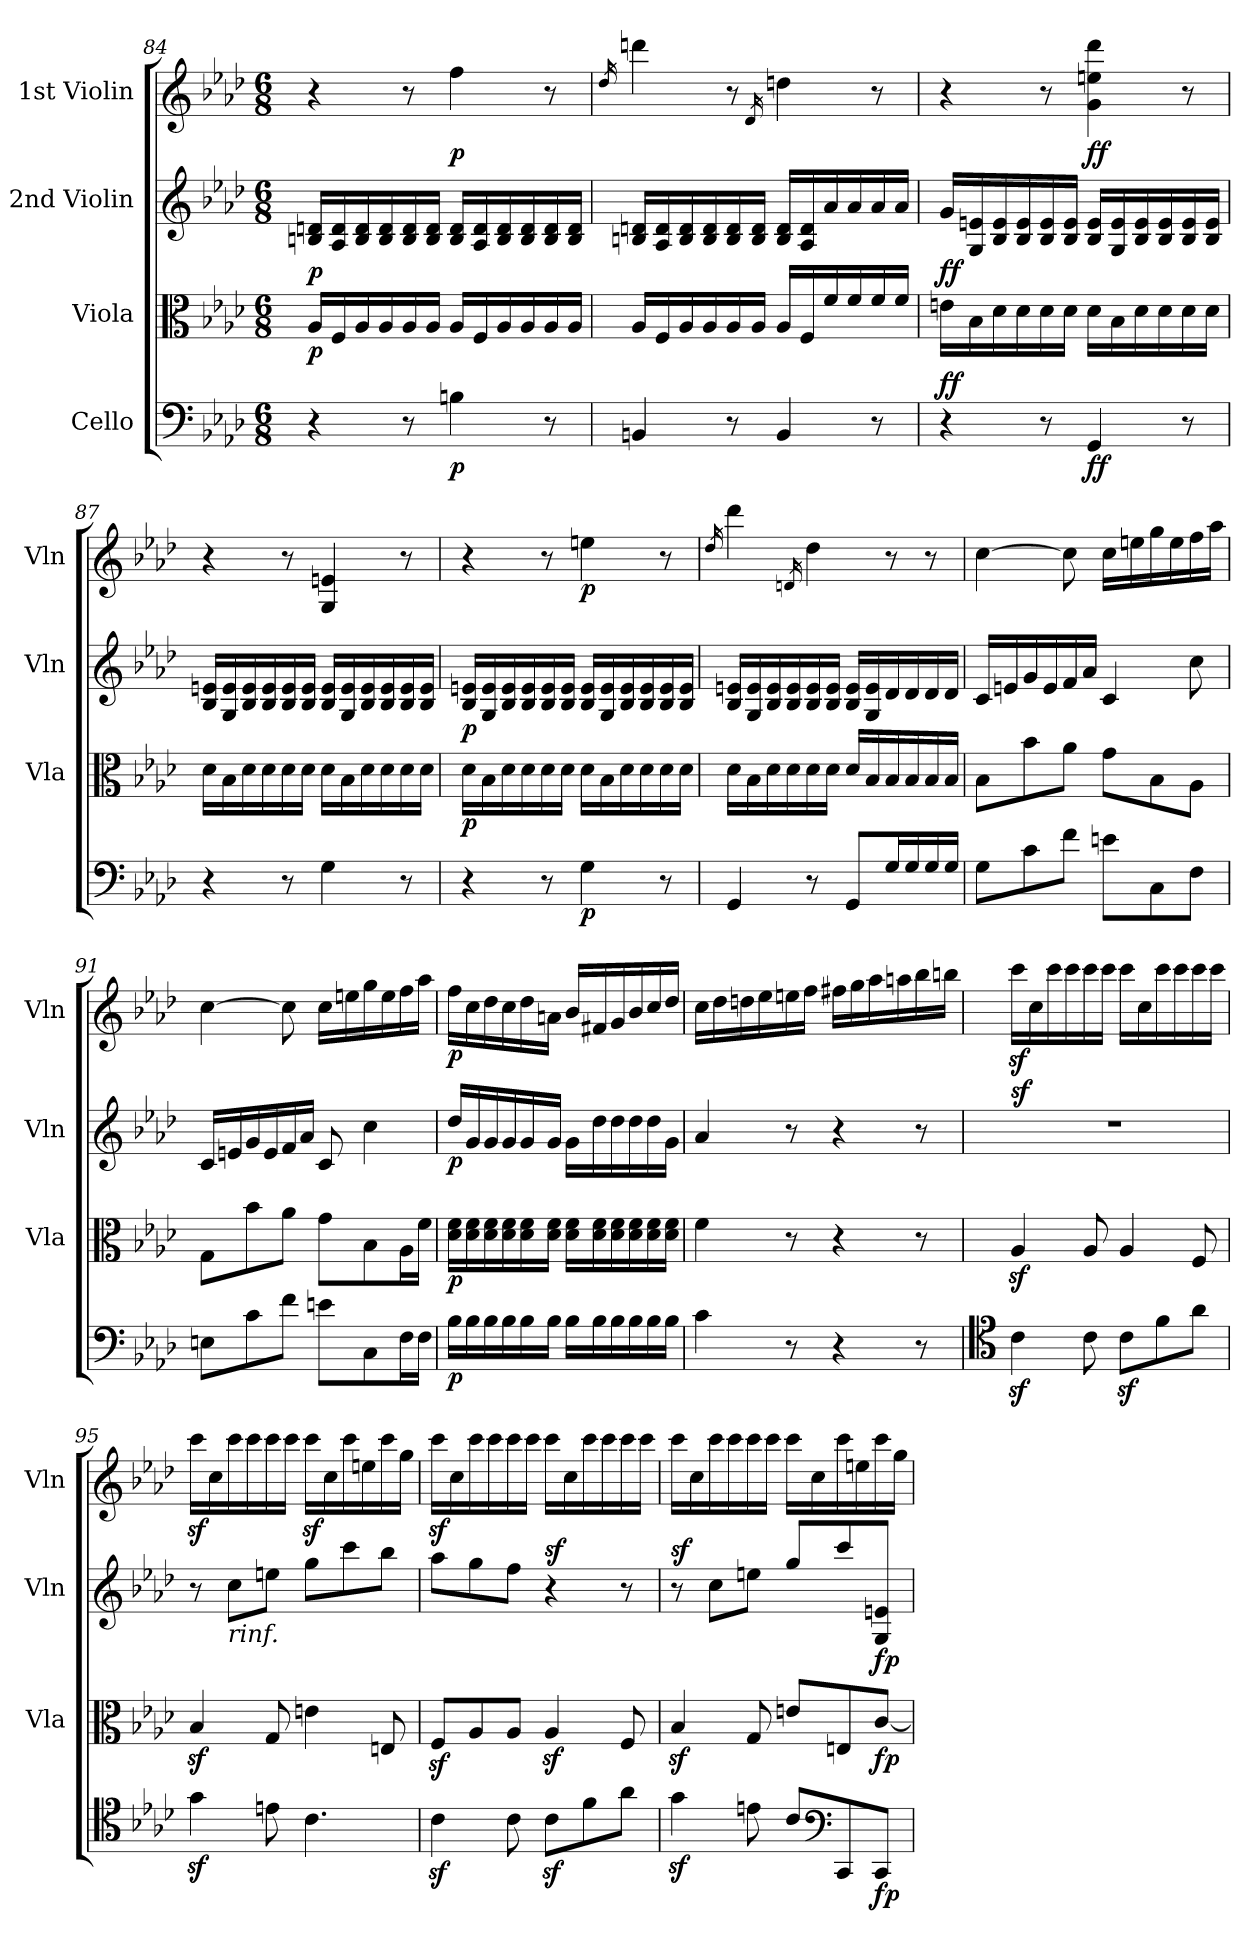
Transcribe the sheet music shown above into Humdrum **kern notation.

**kern	**dynam	**kern	**dynam	**kern	**dynam	**kern	**dynam
*part4	*part4	*part3	*part3	*part2	*part2	*part1	*part1
*staff4	*staff4	*staff3	*staff3	*staff2	*staff2	*staff1	*staff1
*I"Cello	*	*I"Viola	*	*I"2nd Violin	*	*I"1st Violin	*
*	*	*I'Vla	*	*I'Vln	*	*I'Vln	*
*clefF4	*	*clefC3	*	*clefG2	*	*clefG2	*
*k[b-e-a-d-]	*	*k[b-e-a-d-]	*	*k[b-e-a-d-]	*	*k[b-e-a-d-]	*
*M6/8	*	*M6/8	*	*M6/8	*	*M6/8	*
=84	=84	=84	=84	=84	=84	=84	=84
!	!	!	!LO:DY:b	!	!LO:DY:b	!	!
4r	.	16A-/LL	p	16Bn/ 16dn/LL	p	4r	.
.	.	16F/	.	16A-/ 16d/	.	.	.
.	.	16A-/	.	16B/ 16d/	.	.	.
.	.	16A-/	.	16B/ 16d/	.	.	.
8r	.	16A-/	.	16B/ 16d/	.	8r	.
.	.	16A-/JJ	.	16B/ 16d/JJ	.	.	.
!	!LO:DY:b	!	!	!	!	!	!LO:DY:b
4Bn\	p	16A-/LL	.	16B/ 16d/LL	.	4ff\	p
.	.	16F/	.	16A-/ 16d/	.	.	.
.	.	16A-/	.	16B/ 16d/	.	.	.
.	.	16A-/	.	16B/ 16d/	.	.	.
8r	.	16A-/	.	16B/ 16d/	.	8r	.
.	.	16A-/JJ	.	16B/ 16d/JJ	.	.	.
!!LO:PB:g=z
=85	=85	=85	=85	=85	=85	=85	=85
.	.	.	.	.	.	16qdd-/	.
4BBn/	.	16A-/LL	.	16Bn/ 16dn/LL	.	4dddn\	.
.	.	16F/	.	16A-/ 16d/	.	.	.
.	.	16A-/	.	16B/ 16d/	.	.	.
.	.	16A-/	.	16B/ 16d/	.	.	.
8r	.	16A-/	.	16B/ 16d/	.	8r	.
.	.	16A-/JJ	.	16B/ 16d/JJ	.	.	.
.	.	.	.	.	.	16qd-/	.
4BB/	.	16A-/LL	.	16B/ 16d/LL	.	4ddn\	.
.	.	16F/	.	16A-/ 16d/	.	.	.
.	.	16f/	.	16a-/	.	.	.
.	.	16f/	.	16a-/	.	.	.
8r	.	16f/	.	16a-/	.	8r	.
.	.	16f/JJ	.	16a-/JJ	.	.	.
!!LO:LB:g=z
=86	=86	=86	=86	=86	=86	=86	=86
!	!LO:DY:a	!	!	!	!LO:DY:b	!	!
4r	ff	16en\LL	.	16g/LL	ff	4r	.
.	.	16B-\	.	16G/ 16en/	.	.	.
.	.	16d-\	.	16B-/ 16e/	.	.	.
.	.	16d-\	.	16B-/ 16e/	.	.	.
8r	.	16d-\	.	16B-/ 16e/	.	8r	.
.	.	16d-\JJ	.	16B-/ 16e/JJ	.	.	.
!	!LO:DY:b	!	!	!	!	!	!LO:DY:b
4GG/	ff	16d-\LL	.	16B-/ 16e/LL	.	4g\ 4een\ 4ddd-\	ff
.	.	16B-\	.	16G/ 16e/	.	.	.
.	.	16d-\	.	16B-/ 16e/	.	.	.
.	.	16d-\	.	16B-/ 16e/	.	.	.
8r	.	16d-\	.	16B-/ 16e/	.	8r	.
.	.	16d-\JJ	.	16B-/ 16e/JJ	.	.	.
=87	=87	=87	=87	=87	=87	=87	=87
4r	.	16d-\LL	.	16B-/ 16en/LL	.	4r	.
.	.	16B-\	.	16G/ 16e/	.	.	.
.	.	16d-\	.	16B-/ 16e/	.	.	.
.	.	16d-\	.	16B-/ 16e/	.	.	.
8r	.	16d-\	.	16B-/ 16e/	.	8r	.
.	.	16d-\JJ	.	16B-/ 16e/JJ	.	.	.
4G\	.	16d-\LL	.	16B-/ 16e/LL	.	4G/ 4en/	.
.	.	16B-\	.	16G/ 16e/	.	.	.
.	.	16d-\	.	16B-/ 16e/	.	.	.
.	.	16d-\	.	16B-/ 16e/	.	.	.
8r	.	16d-\	.	16B-/ 16e/	.	8r	.
.	.	16d-\JJ	.	16B-/ 16e/JJ	.	.	.
!!LO:LB:g=z
=88	=88	=88	=88	=88	=88	=88	=88
!	!	!	!LO:DY:b	!	!LO:DY:b	!	!
4r	.	16d-\LL	p	16B-/ 16en/LL	p	4r	.
.	.	16B-\	.	16G/ 16e/	.	.	.
.	.	16d-\	.	16B-/ 16e/	.	.	.
.	.	16d-\	.	16B-/ 16e/	.	.	.
8r	.	16d-\	.	16B-/ 16e/	.	8r	.
.	.	16d-\JJ	.	16B-/ 16e/JJ	.	.	.
!	!LO:DY:b	!	!	!	!	!	!LO:DY:b
4G\	p	16d-\LL	.	16B-/ 16e/LL	.	4een\	p
.	.	16B-\	.	16G/ 16e/	.	.	.
.	.	16d-\	.	16B-/ 16e/	.	.	.
.	.	16d-\	.	16B-/ 16e/	.	.	.
8r	.	16d-\	.	16B-/ 16e/	.	8r	.
.	.	16d-\JJ	.	16B-/ 16e/JJ	.	.	.
!!LO:PB:g=z
=89	=89	=89	=89	=89	=89	=89	=89
.	.	.	.	.	.	16qdd-/	.
4GG/	.	16d-\LL	.	16B-/ 16en/LL	.	4ddd-\	.
.	.	16B-\	.	16G/ 16e/	.	.	.
.	.	16d-\	.	16B-/ 16e/	.	.	.
.	.	16d-\	.	16B-/ 16e/	.	.	.
.	.	.	.	.	.	16qdn/	.
8r	.	16d-\	.	16B-/ 16e/	.	4dd-\	.
.	.	16d-\JJ	.	16B-/ 16e/JJ	.	.	.
8GG/L	.	16d-/LL	.	16B-/ 16e/LL	.	.	.
.	.	16B-/	.	16G/ 16e/	.	.	.
16G/L	.	16B-/	.	16d-/	.	8r	.
16G/	.	16B-/	.	16d-/	.	.	.
16G/	.	16B-/	.	16d-/	.	8r	.
16G/JJ	.	16B-/JJ	.	16d-/JJ	.	.	.
=90	=90	=90	=90	=90	=90	=90	=90
8G\L	.	8B-\L	.	16c/LL	.	[4cc\	.
.	.	.	.	16en/	.	.	.
8c\	.	8b-\	.	16g/	.	.	.
.	.	.	.	16e/	.	.	.
8f\J	.	8a-\J	.	16f/	.	8cc\]	.
.	.	.	.	16a-/JJ	.	.	.
8en\L	.	8g\L	.	4c/	.	16cc\LL	.
.	.	.	.	.	.	16een\	.
8C\	.	8B-\	.	.	.	16gg\	.
.	.	.	.	.	.	16ee\	.
8F\J	.	8A-\J	.	8cc\	.	16ff\	.
.	.	.	.	.	.	16aa-\JJ	.
!!LO:LB:g=z
=91	=91	=91	=91	=91	=91	=91	=91
8En\L	.	8G\L	.	16c/LL	.	[4cc\	.
.	.	.	.	16en/	.	.	.
8c\	.	8b-\	.	16g/	.	.	.
.	.	.	.	16e/	.	.	.
8f\J	.	8a-\J	.	16f/	.	8cc\]	.
.	.	.	.	16a-/JJ	.	.	.
8en\L	.	8g\L	.	8c/	.	16cc\LL	.
.	.	.	.	.	.	16een\	.
8C\	.	8B-\	.	4cc\	.	16gg\	.
.	.	.	.	.	.	16ee\	.
16F\L	.	16A-\L	.	.	.	16ff\	.
16F\JJ	.	16f\JJ	.	.	.	16aa-\JJ	.
!!LO:PB:g=z
=92	=92	=92	=92	=92	=92	=92	=92
!	!LO:DY:b	!	!LO:DY:b	!	!LO:DY:b	!	!LO:DY:b
16B-\LL	p	16d-\ 16f\LL	p	16dd-/LL	p	16ff\LL	p
16B-\	.	16d-\ 16f\	.	16g/	.	16cc\	.
16B-\	.	16d-\ 16f\	.	16g/	.	16dd-\	.
16B-\	.	16d-\ 16f\	.	16g/	.	16cc\	.
16B-\	.	16d-\ 16f\	.	16g/	.	16dd-\	.
16B-\JJ	.	16d-\ 16f\JJ	.	16g/JJ	.	16an\JJ	.
16B-\LL	.	16d-\ 16f\LL	.	16g\LL	.	16b-/LL	.
16B-\	.	16d-\ 16f\	.	16dd-\	.	16f#X/	.
16B-\	.	16d-\ 16f\	.	16dd-\	.	16g/	.
16B-\	.	16d-\ 16f\	.	16dd-\	.	16b-/	.
16B-\	.	16d-\ 16f\	.	16dd-\	.	16cc/	.
16B-\JJ	.	16d-\ 16f\JJ	.	16g\JJ	.	16dd-/JJ	.
=93	=93	=93	=93	=93	=93	=93	=93
4c\	.	4f\	.	4a-/	.	16cc\LL	.
.	.	.	.	.	.	16dd-\	.
.	.	.	.	.	.	16ddn\	.
.	.	.	.	.	.	16ee-\	.
8r	.	8r	.	8r	.	16een\	.
.	.	.	.	.	.	16ff\JJ	.
4r	.	4r	.	4r	.	16ff#X\LL	.
.	.	.	.	.	.	16gg\	.
.	.	.	.	.	.	16aa-\	.
.	.	.	.	.	.	16aan\	.
8r	.	8r	.	8r	.	16bb-\	.
.	.	.	.	.	.	16bbn\JJ	.
!!LO:LB:g=z
=94	=94	=94	=94	=94	=94	=94	=94
*clefC4	*	*	*	*	*	*	*
!	!	!	!	!	!LO:DY:a	!	!
4cz<\	.	4A-z</	.	2.r	sf	16cccz<\LL	.
.	.	.	.	.	.	16cc\	.
.	.	.	.	.	.	16ccc\	.
.	.	.	.	.	.	16ccc\	.
8c\	.	8A-/	.	.	.	16ccc\	.
.	.	.	.	.	.	16ccc\JJ	.
8cz>\L	.	4A-/	.	.	.	16ccc\LL	.
.	.	.	.	.	.	16cc\	.
8f\	.	.	.	.	.	16ccc\	.
.	.	.	.	.	.	16ccc\	.
8a-\J	.	8F/	.	.	.	16ccc\	.
.	.	.	.	.	.	16ccc\JJ	.
=95	=95	=95	=95	=95	=95	=95	=95
4gz<\	.	4B-z</	.	8r	.	16cccz<\LL	.
.	.	.	.	.	.	16cc\	.
!	!	!	!	!LO:TX:b:i:t=rinf.	!	!	!
.	.	.	.	8cc\L	.	16ccc\	.
.	.	.	.	.	.	16ccc\	.
8en\	.	8G/	.	8een\J	.	16ccc\	.
.	.	.	.	.	.	16ccc\JJ	.
4.c\	.	4en\	.	8gg\L	.	16cccz<\LL	.
.	.	.	.	.	.	16cc\	.
.	.	.	.	8ccc\	.	16ccc\	.
.	.	.	.	.	.	16een\	.
.	.	8En/	.	8bb-\J	.	16ccc\	.
.	.	.	.	.	.	16gg\JJ	.
!!LO:LB:g=z
=96	=96	=96	=96	=96	=96	=96	=96
4cz<\	.	8Fz</L	.	8aa-\L	.	16cccz<\LL	.
.	.	.	.	.	.	16cc\	.
.	.	8A-/	.	8gg\	.	16ccc\	.
.	.	.	.	.	.	16ccc\	.
8c\	.	8A-/J	.	8ff\J	.	16ccc\	.
.	.	.	.	.	.	16ccc\JJ	.
!	!	!	!	!	!LO:DY:a	!	!
8cz<\L	.	4A-z</	.	4r	sf	16ccc\LL	.
.	.	.	.	.	.	16cc\	.
8f\	.	.	.	.	.	16ccc\	.
.	.	.	.	.	.	16ccc\	.
8a-\J	.	8F/	.	8r	.	16ccc\	.
.	.	.	.	.	.	16ccc\JJ	.
=97	=97	=97	=97	=97	=97	=97	=97
!	!	!	!	!	!LO:DY:a	!	!
4gz<\	.	4B-z</	.	8r	sf	16ccc\LL	.
.	.	.	.	.	.	16cc\	.
.	.	.	.	8cc\L	.	16ccc\	.
.	.	.	.	.	.	16ccc\	.
8en\	.	8G/	.	8een\J	.	16ccc\	.
.	.	.	.	.	.	16ccc\JJ	.
8c/L	.	8en/L	.	8gg/L	.	16ccc\LL	.
.	.	.	.	.	.	16cc\	.
*clefF4	*	*	*	*	*	*	*
8CC/	.	8En/	.	8ccc/	.	16ccc\	.
.	.	.	.	.	.	16een\	.
!	!LO:DY:b	!	!LO:DY:b	!	!LO:DY:b	!	!
8CC/J	fp	[8c/J	fp	8G/ 8en/J	fp	16ccc\	.
.	.	.	.	.	.	16gg\JJ	.
=	=	=	=	=	=	=	=
*-	*-	*-	*-	*-	*-	*-	*-
